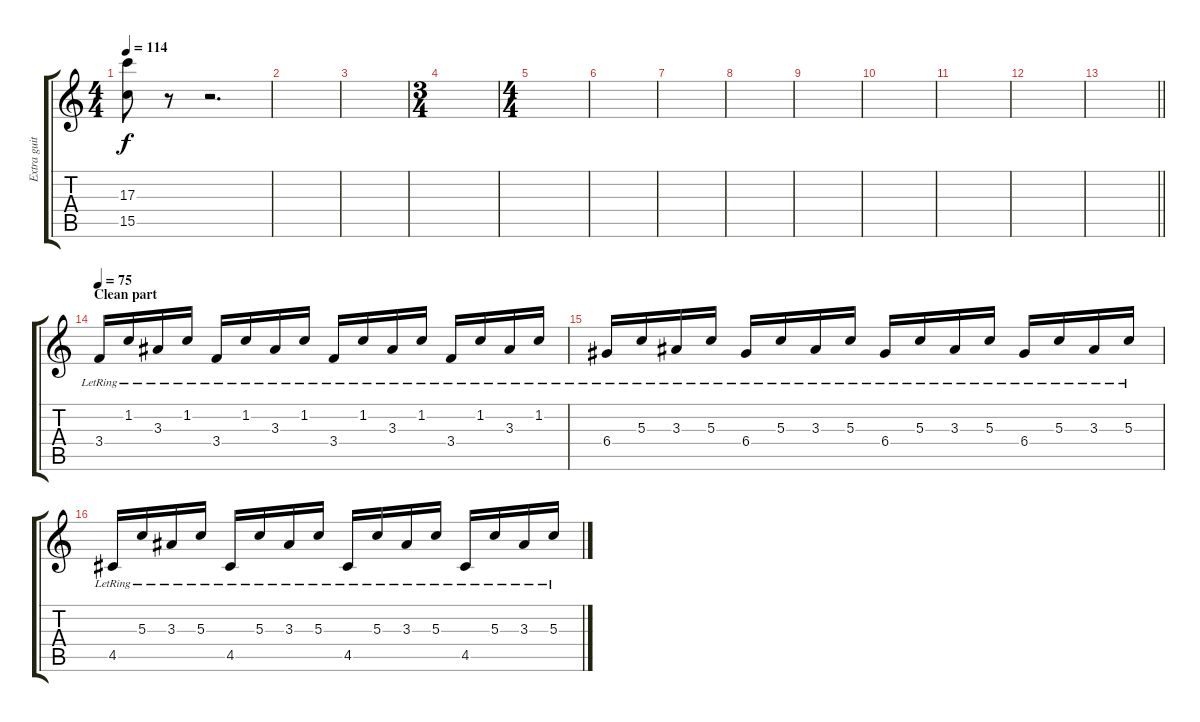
\track ("Extra guitar" "Extra guit") {instrument distortionguitar}
\staff {score tabs}
\tuning (E4 B3 G3 D3 A2 D2) {hide}
\ts (4 4)
\tempo 114
\clef g2
\ks c
(17.3{t} 15.5{t}).8{dy f} r.8 r.2{d} |
|
|
\ts (3 4)
|
\ts (4 4)
|
|
|
|
|
|
|
|
\barLineRight lightlight
|
\section ("" "Clean part")
\tempo 75
3.4{lr}.16{volume 13 instrument electricguitarclean} 1.2{lr}.16 3.3{lr}.16 1.2{lr}.16 3.4{lr}.16 1.2{lr}.16 3.3{lr}.16 1.2{lr}.16 3.4{lr}.16 1.2{lr}.16 3.3{lr}.16 1.2{lr}.16 3.4{lr}.16 1.2{lr}.16 3.3{lr}.16 1.2{lr}.16 |
6.4{lr}.16 5.3{lr}.16 3.3{lr}.16 5.3{lr}.16 6.4{lr}.16 5.3{lr}.16 3.3{lr}.16 5.3{lr}.16 6.4{lr}.16 5.3{lr}.16 3.3{lr}.16 5.3{lr}.16 6.4{lr}.16 5.3{lr}.16 3.3{lr}.16 5.3{lr}.16 |
4.5{lr}.16 5.3{lr}.16 3.3{lr}.16 5.3{lr}.16 4.5{lr}.16 5.3{lr}.16 3.3{lr}.16 5.3{lr}.16 4.5{lr}.16 5.3{lr}.16 3.3{lr}.16 5.3{lr}.16 4.5{lr}.16 5.3{lr}.16 3.3{lr}.16 5.3{lr}.16
